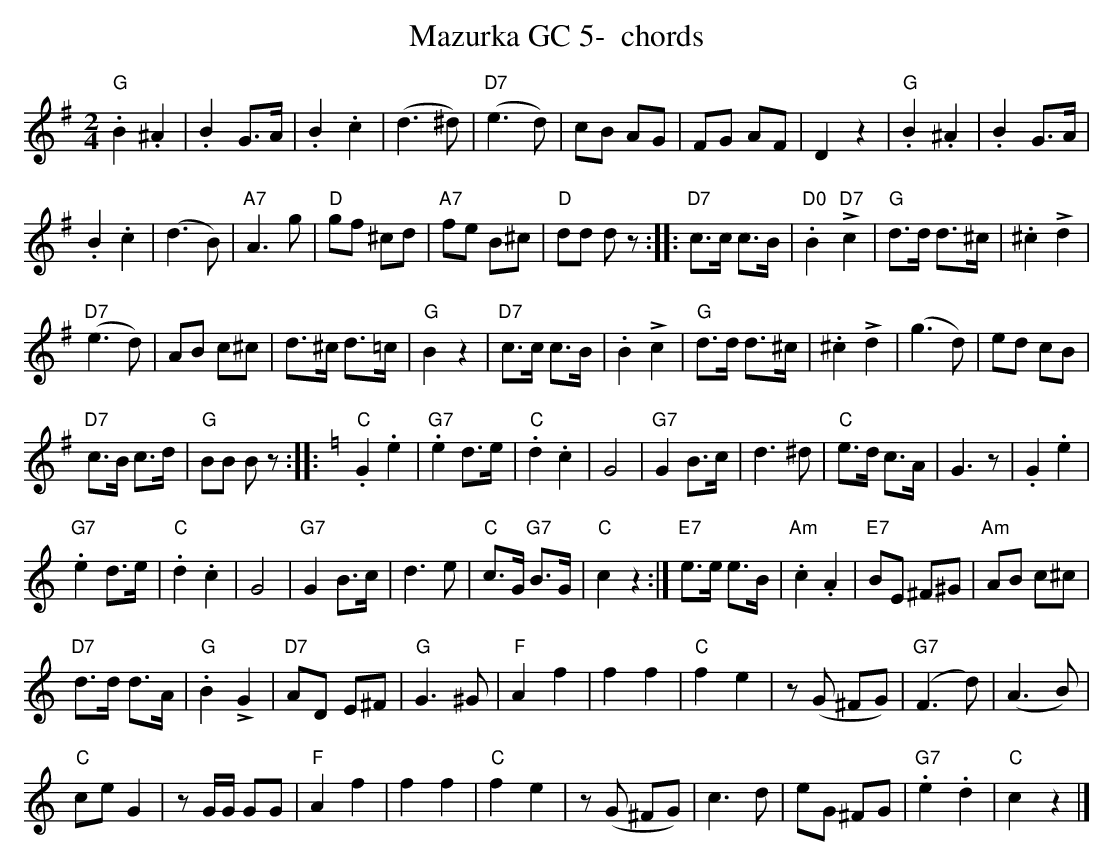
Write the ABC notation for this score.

X:1
T:Mazurka GC 5-  chords
M:2/4
L:1/8
K:Gmaj%%MIDI gchordon
"G".B2.^A2 | .B2G>A | .B2.c2 | (d3^d) | "D7"(e3d) | cB AG | FG AF | D2z2 | "G".B2.^A2 | .B2G>A |
.B2.c2 | (d3B) | "A7"A3g | "D"gf ^cd | "A7"fe B^c | "D"dd dz :: "D7"c>c c>B | "D0".B2!>!"D7"c2 | "G"d>d d>^c | .^c2 !>!d2 |
"D7"(e3d) | AB c^c | d>^c d>=c | "G"B2z2 | "D7"c>c c>B | .B2!>!c2 | "G"d>d d>^c | .^c2!>!d2 | (g3d) | ed cB |
"D7"c>B c>d | "G"BB Bz :: [K:Cmaj] "C".G2.e2 | "G7".e2 d>e | "C".d2.c2 | G4 | "G7"G2B>c | d3^d | "C"e>d c>A | G3z | .G2.e2 |
"G7".e2 d>e | "C".d2.c2 | G4 | "G7"G2B>c | d3e | "C"c>G "G7"B>G | "C"c2z2 :| "E7"e>e e>B | "Am".c2.A2 | "E7"BE ^F^G | "Am"AB c^c |
"D7"d>d d>A | "G".B2!>!G2 | "D7"AD E^F | "G"G3^G | "F"A2f2 | f2f2 | "C"f2e2 | z(G ^FG) | "G7"(F3d) | (A3B) |
"C"ce G2 | zG/2G/2 GG | "F"A2f2 | f2f2 | "C"f2e2 | z(G ^FG) | c3d | eG ^FG | "G7".e2.d2 | "C"c2z2 |]
